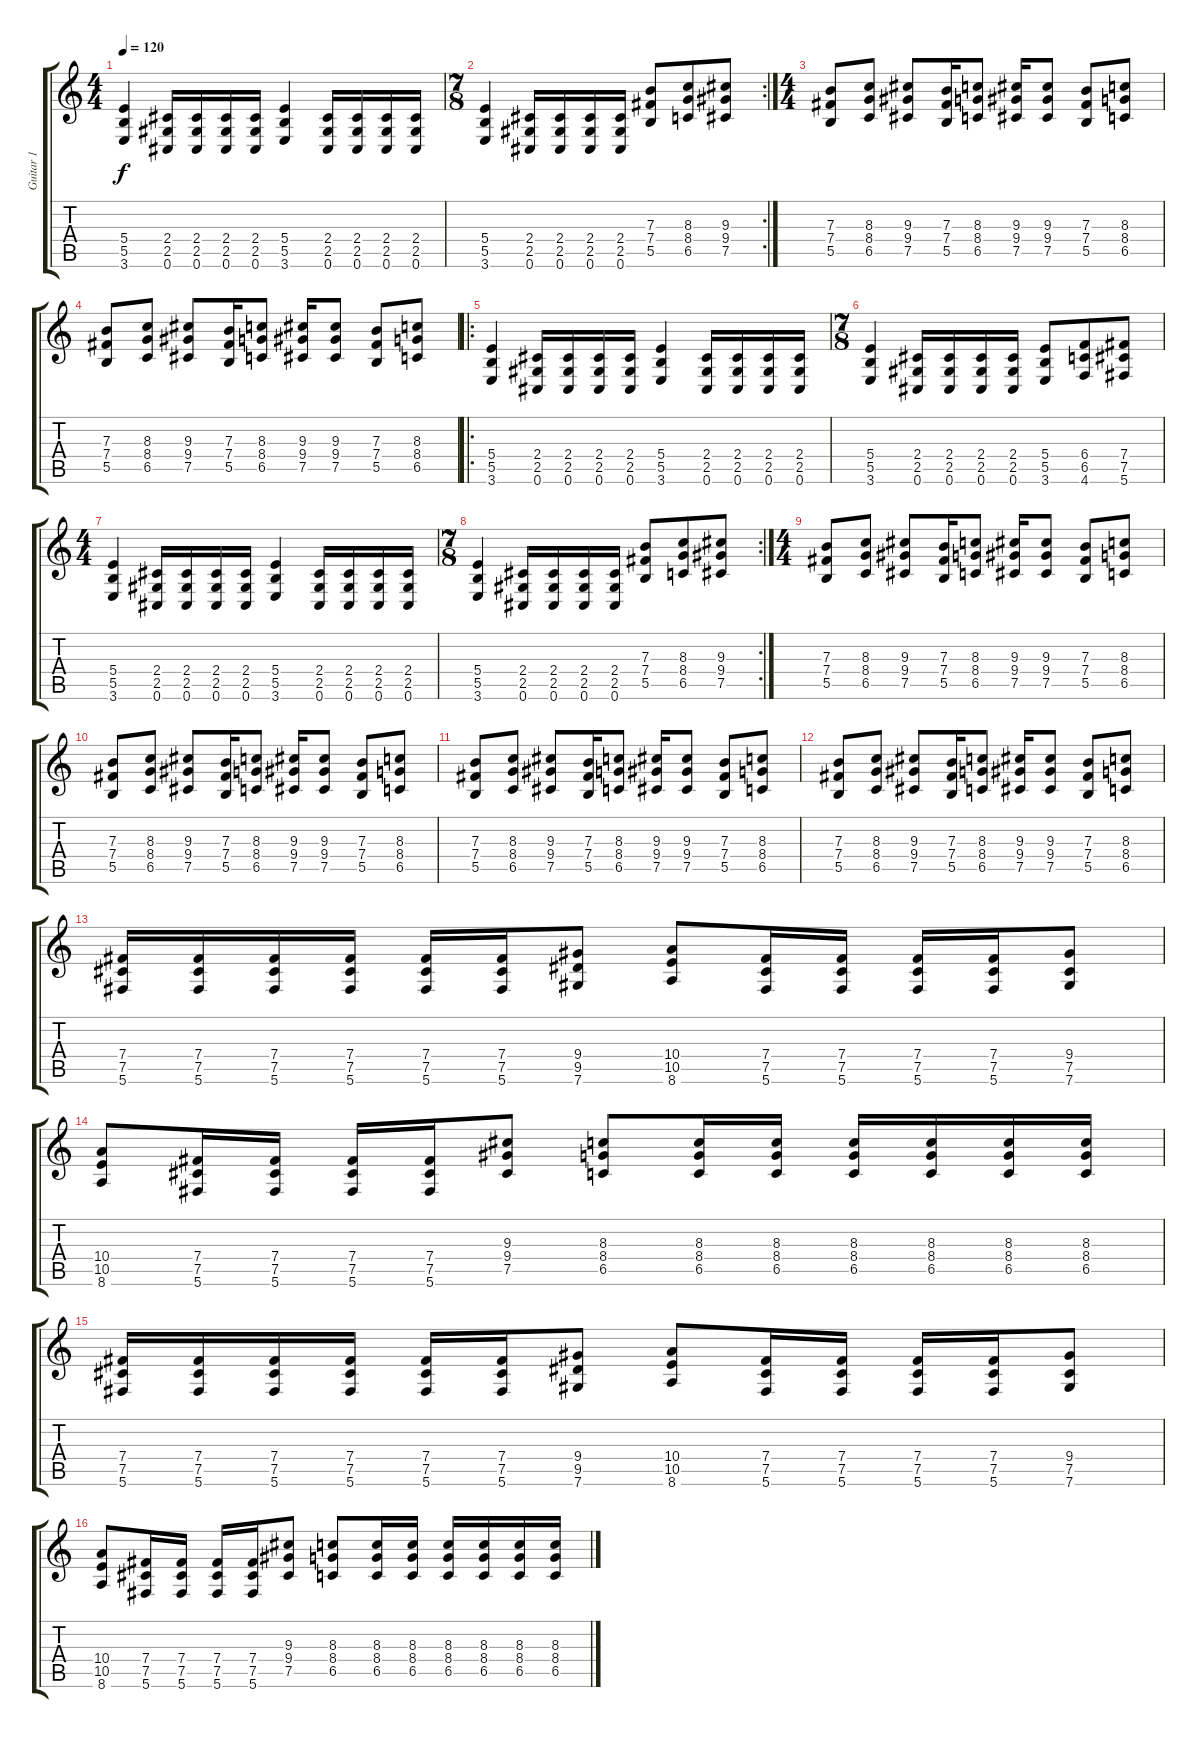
\track ("Guitar 1" "Guitar 1") {instrument distortionguitar}
\staff {score tabs}
\tuning (Db4 Ab3 E3 B2 Gb2 Db2) {hide}
\ts (4 4)
\tempo 120
\clef g2
\ks c
(5.4 5.5 3.6).4{dy f} (2.4 2.5 0.6).16 (2.4 2.5 0.6).16 (2.4 2.5 0.6).16 (2.4 2.5 0.6).16 (5.4 5.5 3.6).4 (2.4 2.5 0.6).16 (2.4 2.5 0.6).16 (2.4 2.5 0.6).16 (2.4 2.5 0.6).16 |
\rc 2
\ts (7 8)
(5.4 5.5 3.6).4 (2.4 2.5 0.6).16 (2.4 2.5 0.6).16 (2.4 2.5 0.6).16 (2.4 2.5 0.6).16 (7.3 7.4 5.5).8 (8.3 8.4 6.5).8 (9.3 9.4 7.5).8 |
\ts (4 4)
(7.3 7.4 5.5).8 (8.3 8.4 6.5).8 (9.3 9.4 7.5).8 (7.3 7.4 5.5).16 (8.3 8.4 6.5).8 (9.3 9.4 7.5).16 (9.3 9.4 7.5).8 (7.3 7.4 5.5).8 (8.3 8.4 6.5).8 |
(7.3 7.4 5.5).8 (8.3 8.4 6.5).8 (9.3 9.4 7.5).8 (7.3 7.4 5.5).16 (8.3 8.4 6.5).8 (9.3 9.4 7.5).16 (9.3 9.4 7.5).8 (7.3 7.4 5.5).8 (8.3 8.4 6.5).8 |
\ro
(5.4 5.5 3.6).4 (2.4 2.5 0.6).16 (2.4 2.5 0.6).16 (2.4 2.5 0.6).16 (2.4 2.5 0.6).16 (5.4 5.5 3.6).4 (2.4 2.5 0.6).16 (2.4 2.5 0.6).16 (2.4 2.5 0.6).16 (2.4 2.5 0.6).16 |
\ts (7 8)
(5.4 5.5 3.6).4 (2.4 2.5 0.6).16 (2.4 2.5 0.6).16 (2.4 2.5 0.6).16 (2.4 2.5 0.6).16 (5.4 5.5 3.6).8 (6.4 6.5 4.6).8 (7.4 7.5 5.6).8 |
\ts (4 4)
(5.4 5.5 3.6).4 (2.4 2.5 0.6).16 (2.4 2.5 0.6).16 (2.4 2.5 0.6).16 (2.4 2.5 0.6).16 (5.4 5.5 3.6).4 (2.4 2.5 0.6).16 (2.4 2.5 0.6).16 (2.4 2.5 0.6).16 (2.4 2.5 0.6).16 |
\rc 2
\ts (7 8)
(5.4 5.5 3.6).4 (2.4 2.5 0.6).16 (2.4 2.5 0.6).16 (2.4 2.5 0.6).16 (2.4 2.5 0.6).16 (7.3 7.4 5.5).8 (8.3 8.4 6.5).8 (9.3 9.4 7.5).8 |
\ts (4 4)
(7.3 7.4 5.5).8 (8.3 8.4 6.5).8 (9.3 9.4 7.5).8 (7.3 7.4 5.5).16 (8.3 8.4 6.5).8 (9.3 9.4 7.5).16 (9.3 9.4 7.5).8 (7.3 7.4 5.5).8 (8.3 8.4 6.5).8 |
(7.3 7.4 5.5).8 (8.3 8.4 6.5).8 (9.3 9.4 7.5).8 (7.3 7.4 5.5).16 (8.3 8.4 6.5).8 (9.3 9.4 7.5).16 (9.3 9.4 7.5).8 (7.3 7.4 5.5).8 (8.3 8.4 6.5).8 |
(7.3 7.4 5.5).8 (8.3 8.4 6.5).8 (9.3 9.4 7.5).8 (7.3 7.4 5.5).16 (8.3 8.4 6.5).8 (9.3 9.4 7.5).16 (9.3 9.4 7.5).8 (7.3 7.4 5.5).8 (8.3 8.4 6.5).8 |
(7.3 7.4 5.5).8 (8.3 8.4 6.5).8 (9.3 9.4 7.5).8 (7.3 7.4 5.5).16 (8.3 8.4 6.5).8 (9.3 9.4 7.5).16 (9.3 9.4 7.5).8 (7.3 7.4 5.5).8 (8.3 8.4 6.5).8 |
(7.4 7.5 5.6).16 (7.4 7.5 5.6).16 (7.4 7.5 5.6).16 (7.4 7.5 5.6).16 (7.4 7.5 5.6).16 (7.4 7.5 5.6).16 (9.4 9.5 7.6).8 (10.4 10.5 8.6).8 (7.4 7.5 5.6).16 (7.4 7.5 5.6).16 (7.4 7.5 5.6).16 (7.4 7.5 5.6).16 (9.4 7.5 7.6).8 |
(10.4 10.5 8.6).8 (7.4 7.5 5.6).16 (7.4 7.5 5.6).16 (7.4 7.5 5.6).16 (7.4 7.5 5.6).16 (9.3 9.4 7.5).8 (8.3 8.4 6.5).8 (8.3 8.4 6.5).16 (8.3 8.4 6.5).16 (8.3 8.4 6.5).16 (8.3 8.4 6.5).16 (8.3 8.4 6.5).16 (8.3 8.4 6.5).16 |
(7.4 7.5 5.6).16 (7.4 7.5 5.6).16 (7.4 7.5 5.6).16 (7.4 7.5 5.6).16 (7.4 7.5 5.6).16 (7.4 7.5 5.6).16 (9.4 9.5 7.6).8 (10.4 10.5 8.6).8 (7.4 7.5 5.6).16 (7.4 7.5 5.6).16 (7.4 7.5 5.6).16 (7.4 7.5 5.6).16 (9.4 7.5 7.6).8 |
(10.4 10.5 8.6).8 (7.4 7.5 5.6).16 (7.4 7.5 5.6).16 (7.4 7.5 5.6).16 (7.4 7.5 5.6).16 (9.3 9.4 7.5).8 (8.3 8.4 6.5).8 (8.3 8.4 6.5).16 (8.3 8.4 6.5).16 (8.3 8.4 6.5).16 (8.3 8.4 6.5).16 (8.3 8.4 6.5).16 (8.3 8.4 6.5).16
